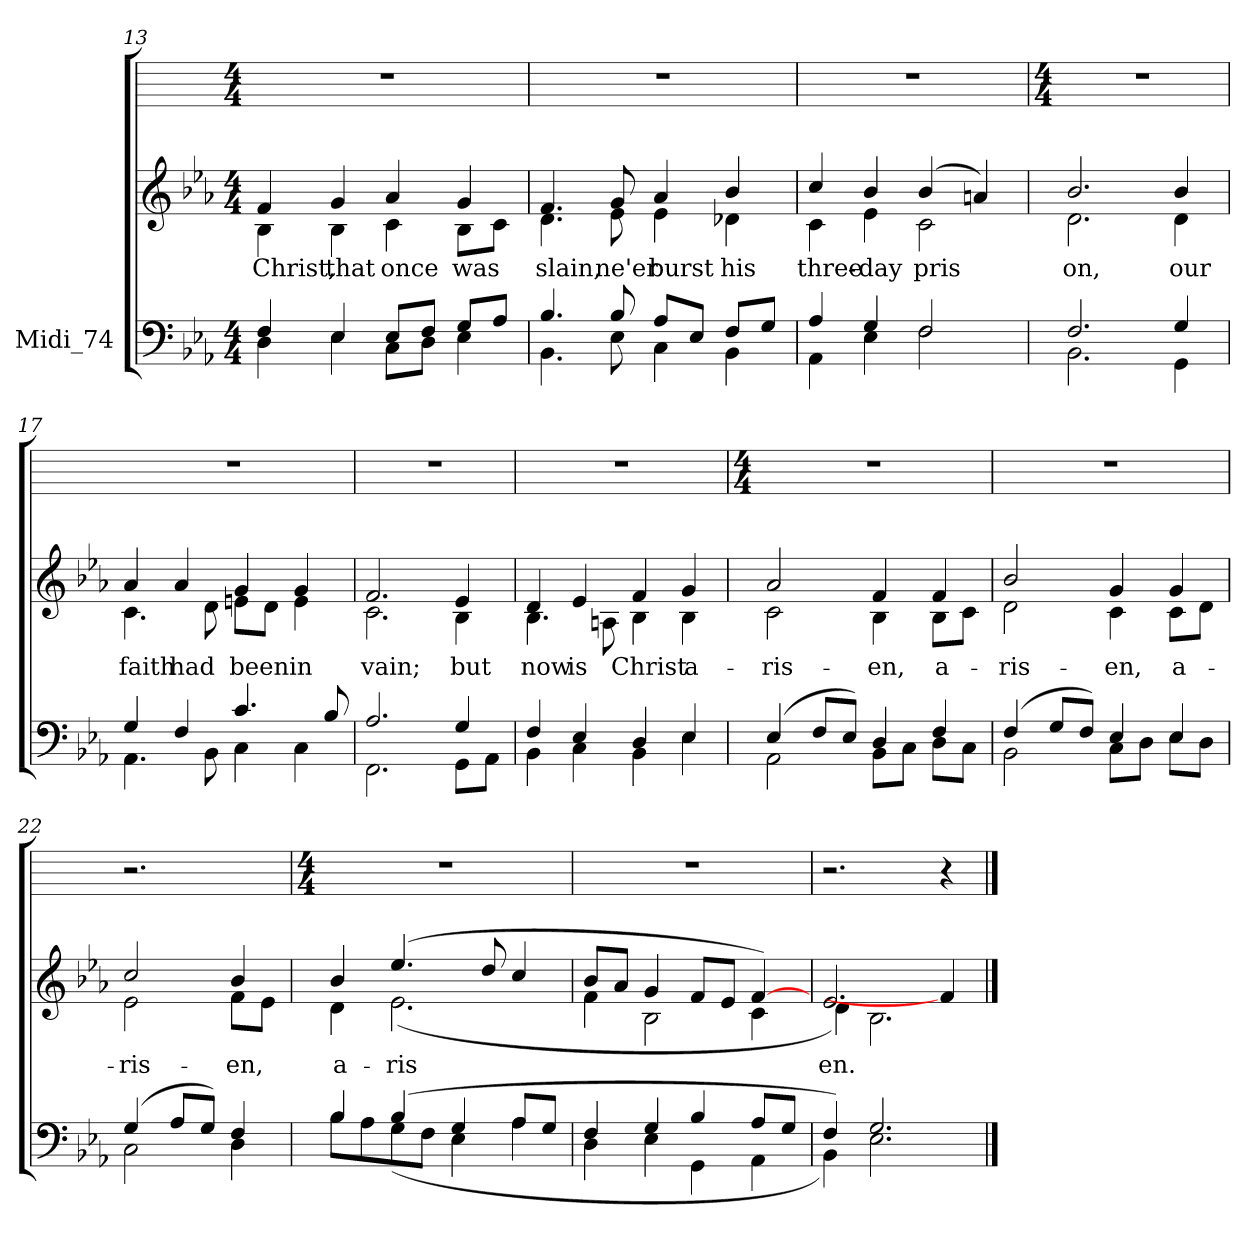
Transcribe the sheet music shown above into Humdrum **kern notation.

**kern	**kern	**text	**kern
*part3	*part2	*part2	*part1
*staff3	*staff2	*staff2	*staff1
*I"Midi_74	*	*	*
*clefF4	*clefG2	*	*
*k[b-e-a-]	*k[b-e-a-]	*	*
*E-:	*E-:	*	*
*M4/4	*M4/4	*	*M4/4
=13	=13	=13	=13
*^	*	*	*
!	!	!	!LO:LY:b	!
*	*	*^	*	*
4F/	4D\	4f/	4B-\	Christ,	1r
!	!	!	!	!LO:LY:b	!
4E-/	4E-\	4g/	4B-\	that	.
!	!	!	!	!LO:LY:b	!
8E-/L	8C\L	4a-/	4c\	once	.
8F/J	8D\J	.	.	.	.
!	!	!	!	!LO:LY:b	!
8G/L	4E-\	4g/	8B-\L	was	.
8A-/J	.	.	8c\J	.	.
=14	=14	=14	=14	=14	=14
!	!	!	!	!LO:LY:b	!
4.B-/	4.BB-\	4.f/	4.d\	slain,	1r
!	!	!	!	!LO:LY:b	!
8B-/	8E-\	8g/	8e-\	ne'er	.
!	!	!	!	!LO:LY:b	!
8A-/L	4C\	4a-/	4e-\	burst	.
8E-/J	.	.	.	.	.
!	!	!	!	!LO:LY:b	!
8F/L	4BB-\	4b-/	4d-X\	his	.
8G/J	.	.	.	.	.
=15	=15	=15	=15	=15	=15
!	!	!	!	!LO:LY:b	!
4A-/	4AA-\	4cc/	4c\	three-	1r
!	!	!	!	!LO:LY:b	!
4G/	4E-\	4b-/	4e-\	-day	.
!	!	!	!	!LO:LY:b	!
2F/	2F\	(>4b-/	2c\	pris	.
.	.	4an/)	.	.	.
!!LO:LB:g=z
=16	=16	=16	=16	=16	=16
*	*	*	*	*	*M4/4
!	!	!	!	!LO:LY:b	!
2.F/	2.BB-\	2.b-/	2.d\	on,	1r
!	!	!	!	!LO:LY:b	!
4G/	4GG\	4b-/	4d\	our	.
=17	=17	=17	=17	=17	=17
!	!	!	!	!LO:LY:b	!
4G/	4.AA-\	4a-/	4.c\	faith	1r
!	!	!	!	!LO:LY:b	!
4F/	.	4a-/	.	had	.
.	8BB-\	.	8d\	.	.
!	!	!	!	!LO:LY:b	!
4.c/	4C\	4g/	8en\L	been	.
.	.	.	8d\J	.	.
!	!	!	!	!LO:LY:b	!
.	4C\	4g/	4e\	in	.
8B-/	.	.	.	.	.
=18	=18	=18	=18	=18	=18
!	!	!	!	!LO:LY:b	!
2.A-/	2.FF\	2.f/	2.c\	vain;	1r
!	!	!	!	!LO:LY:b	!
4G/	8GG\L	4e-/	4B-\	but	.
.	8AA-\J	.	.	.	.
=19	=19	=19	=19	=19	=19
!	!	!	!	!LO:LY:b	!
4F/	4BB-\	4d/	4.B-\	now	1r
!	!	!	!	!LO:LY:b	!
4E-/	4C\	4e-/	.	is	.
.	.	.	8An\	.	.
!	!	!	!	!LO:LY:b	!
4D/	4BB-\	4f/	4B-\	Christ	.
!	!	!	!	!LO:LY:b	!
4E-/	4E-\	4g/	4B-\	a-	.
!!LO:LB:g=z
=20	=20	=20	=20	=20	=20
*	*	*	*	*	*M4/4
!	!	!	!	!LO:LY:b	!
(>4E-/	2AA-\	2a-/	2c\	-ris-	1r
8F/L	.	.	.	.	.
8E-/J)	.	.	.	.	.
!	!	!	!	!LO:LY:b	!
4D/	8BB-\L	4f/	4B-\	-en,	.
.	8C\J	.	.	.	.
!	!	!	!	!LO:LY:b	!
4F/	8D\L	4f/	8B-\L	a-	.
.	8C\J	.	8c\J	.	.
=21	=21	=21	=21	=21	=21
!	!	!	!	!LO:LY:b	!
(>4F/	2BB-\	2b-/	2d\	-ris-	1r
8G/L	.	.	.	.	.
8F/J)	.	.	.	.	.
!	!	!	!	!LO:LY:b	!
4E-/	8C\L	4g/	4c\	-en,	.
.	8D\J	.	.	.	.
!	!	!	!	!LO:LY:b	!
4E-/	8E-\L	4g/	8c\L	a-	.
.	8D\J	.	8d\J	.	.
=22	=22	=22	=22	=22	=22
!	!	!	!	!LO:LY:b	!
(>4G/	2C\	2cc/	2e-\	-ris-	2.r
8A-/L	.	.	.	.	.
8G/J)	.	.	.	.	.
!	!	!	!	!LO:LY:b	!
4F/	4D\	4b-/	8f\L	-en,	.
.	.	.	8e-\J	.	.
!!LO:LB:g=z
=23	=23	=23	=23	=23	=23
*	*	*	*	*	*M4/4
!	!	!	!	!LO:LY:b	!
4B-/	8B-\L	4b-/	4d\	a-	1r
.	8A-\	.	.	.	.
!	!	!	!	!LO:LY:b	!
(>4B-/	(<8G\	(>4.ee-/	(<2.e-\	-ris	.
.	8F\J	.	.	.	.
4G/	4E-\	.	.	.	.
.	.	8dd/	.	.	.
8A-/L	4A-\	4cc/	.	.	.
8G/J	.	.	.	.	.
=24	=24	=24	=24	=24	=24
4F/	4D\	8b-/L	4f\	.	1r
.	.	8a-/J	.	.	.
4G/	4E-\	4g/	2B-\	.	.
4B-/	4GG\	8f/L	.	.	.
.	.	8e-/J	.	.	.
8A-/L	4AA-\	[4f/)	4c\	.	.
8G/J	.	.	.	.	.
=24	=24	=24	=24	=24	=24
!	!	!	!	!LO:LY:b	!
4F/)	4BB-\)	2.e-/	4d\)	en.	2.r
2.G/	2.E-\	.	2.B-\	.	.
.	.	4f/]	.	.	4r
*v	*v	*	*	*	*
*	*v	*v	*	*
==	==	==	==
*-	*-	*-	*-
